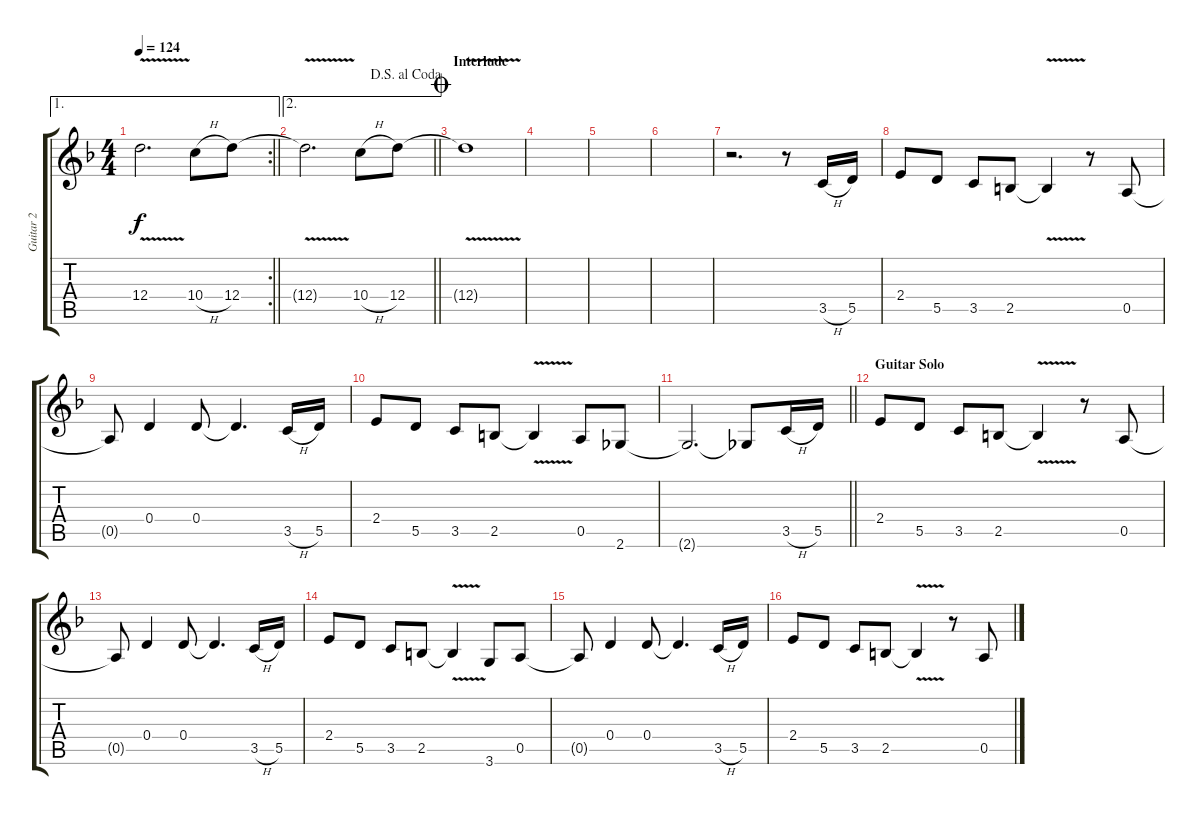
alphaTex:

\track ("Guitar 2" "Guitar 2") {instrument overdrivenguitar}
\staff {score tabs}
\tuning (E4 B3 G3 D3 A2 E2) {hide}
\ae 1
\rc 2
\ts (4 4)
\tempo 124
\clef g2
\barLineRight lightlight
\ks f
12.4{v t}.2{d dy f} 10.4{h}.8 12.4.8 |
\ae 2
\jump dalsegnoalcoda
\barLineRight lightlight
12.4{v t}.2{d} 10.4{h}.8 12.4.8 |
\section ("" "Interlude")
\jump coda
12.4{v t}.1 |
|
|
|
r.2{d instrument overdrivenguitar} r.8 3.5{h}.16 5.5.16 |
2.4.8 5.5.8 3.5.8 2.5.8 2.5{v t}.4 r.8 0.5.8 |
0.5{t}.8 0.4.4 0.4.8 0.4{t}.4{d} 3.5{h}.16 5.5.16 |
2.4.8 5.5.8 3.5.8 2.5.8 2.5{v t}.4 0.5.8 2.6.8 |
\barLineRight lightlight
2.6{t}.2{d} 2.6{t}.8 3.5{h}.16 5.5.16 |
\section ("" "Guitar Solo")
2.4.8 5.5.8 3.5.8 2.5.8 2.5{v t}.4 r.8 0.5.8 |
0.5{t}.8 0.4.4 0.4.8 0.4{t}.4{d} 3.5{h}.16 5.5.16 |
2.4.8 5.5.8 3.5.8 2.5.8 2.5{v t}.4 3.6.8 0.5.8 |
0.5{t}.8 0.4.4 0.4.8 0.4{t}.4{d} 3.5{h}.16 5.5.16 |
2.4.8 5.5.8 3.5.8 2.5.8 2.5{v t}.4 r.8 0.5.8
